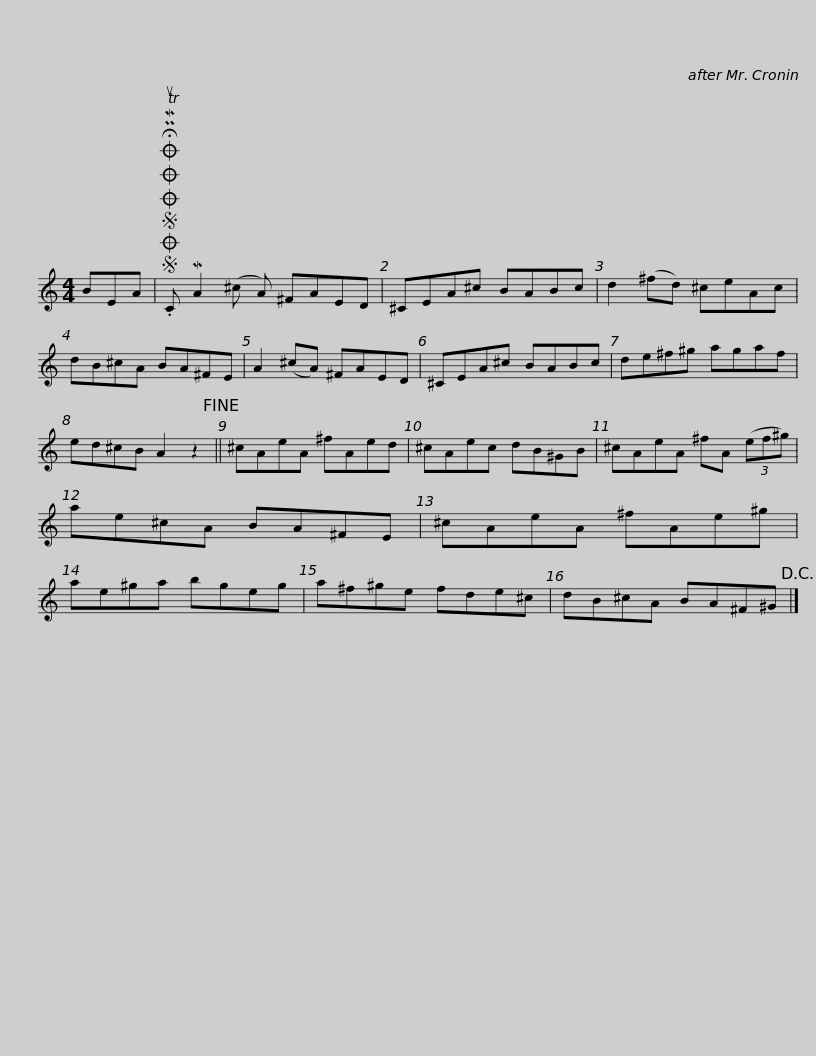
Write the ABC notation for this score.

X:1
L:1/8
M:4/4
I:linebreak $
K:C
V:1 treble
V:1
 BEA |SOSOOO .!fermata!PMTuC MA2 (^c A) ^FAED | ^CEA^c BABc | d2 (^fd) ^ceAc | dB^cA BA^FE | %5
 A2 (^cA) ^FAED |$ ^CEA^c BABc | de^f^g agaf | ed^cB A2 z2!fine! || ^cAeA ^fAed | %10
 ^cAec dB^GB |$ ^cAeA ^fA (3(ef^g) | ae^cA BA^FE | ^cAeA ^fAe^g | ae^ga bgeg | %15
 a^f^ge fde^c |$ dB^cA BA^F^G!D.C.! |] %17
